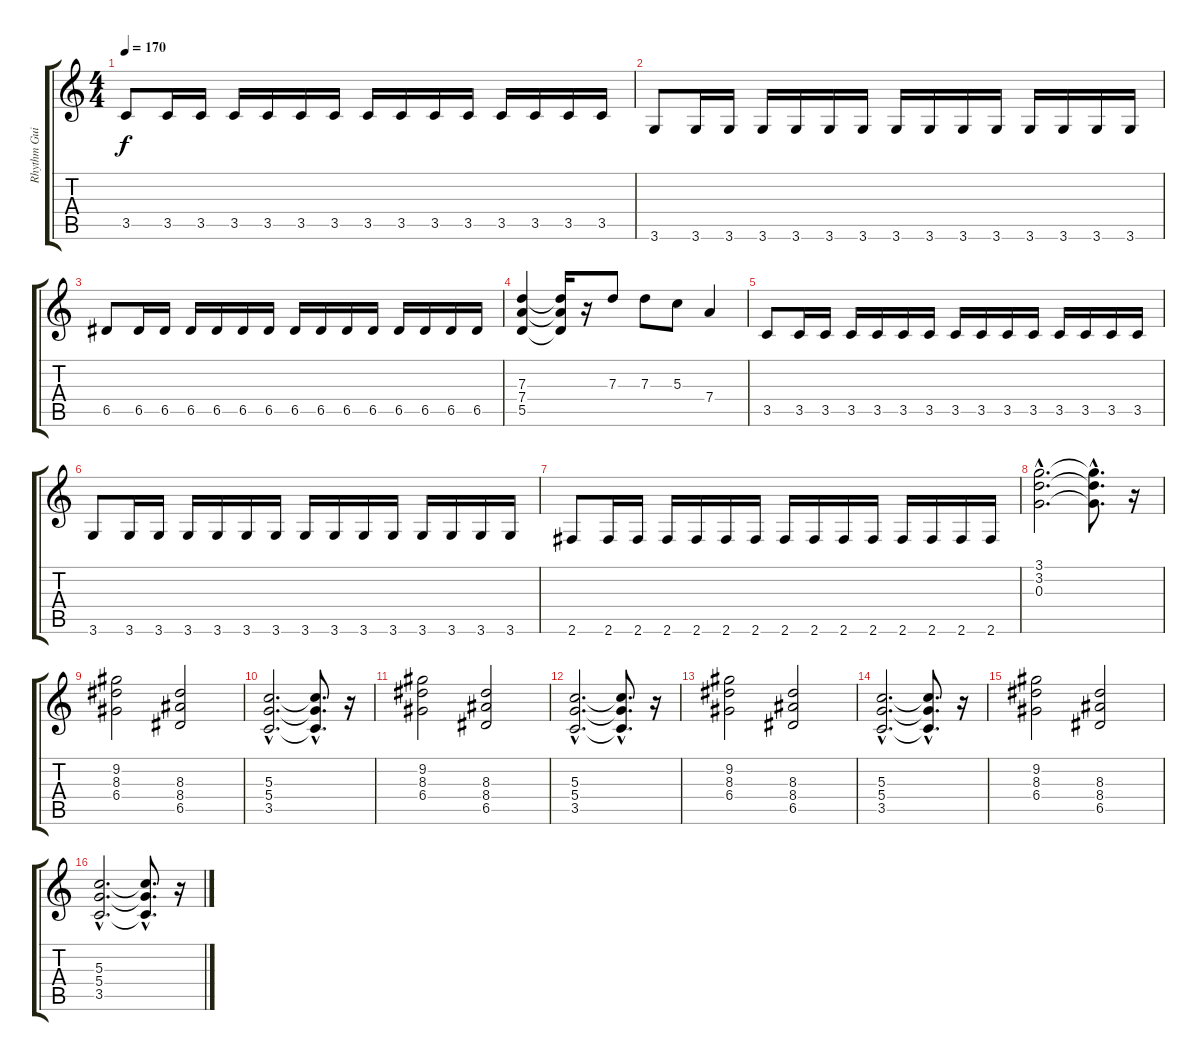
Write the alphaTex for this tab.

\track ("Rhythm Guitar" "Rhythm Gui") {instrument distortionguitar}
\staff {score tabs}
\tuning (E4 B3 G3 D3 A2 E2) {hide}
\ts (4 4)
\tempo 170
\clef g2
\ks c
3.5.8{dy f} 3.5.16 3.5.16 3.5.16 3.5.16 3.5.16 3.5.16 3.5.16 3.5.16 3.5.16 3.5.16 3.5.16 3.5.16 3.5.16 3.5.16 |
3.6.8 3.6.16 3.6.16 3.6.16 3.6.16 3.6.16 3.6.16 3.6.16 3.6.16 3.6.16 3.6.16 3.6.16 3.6.16 3.6.16 3.6.16 |
6.5.8 6.5.16 6.5.16 6.5.16 6.5.16 6.5.16 6.5.16 6.5.16 6.5.16 6.5.16 6.5.16 6.5.16 6.5.16 6.5.16 6.5.16 |
(7.3 7.4 5.5).4 (7.3{t} 7.4{t} 5.5{t}).16 r.16 7.3.8 7.3.8 5.3.8 7.4.4 |
3.5.8 3.5.16 3.5.16 3.5.16 3.5.16 3.5.16 3.5.16 3.5.16 3.5.16 3.5.16 3.5.16 3.5.16 3.5.16 3.5.16 3.5.16 |
3.6.8 3.6.16 3.6.16 3.6.16 3.6.16 3.6.16 3.6.16 3.6.16 3.6.16 3.6.16 3.6.16 3.6.16 3.6.16 3.6.16 3.6.16 |
2.6.8 2.6.16 2.6.16 2.6.16 2.6.16 2.6.16 2.6.16 2.6.16 2.6.16 2.6.16 2.6.16 2.6.16 2.6.16 2.6.16 2.6.16 |
(3.1{hac} 3.2{hac} 0.3{hac}).2{d} (3.1{hac t} 3.2{hac t} 0.3{hac t}).8{d} r.16 |
(9.2 8.3 6.4).2 (8.3 8.4 6.5).2 |
(5.3{hac} 5.4{hac} 3.5{hac}).2{d} (5.3{hac t} 5.4{hac t} 3.5{hac t}).8{d} r.16 |
(9.2 8.3 6.4).2 (8.3 8.4 6.5).2 |
(5.3{hac} 5.4{hac} 3.5{hac}).2{d} (5.3{hac t} 5.4{hac t} 3.5{hac t}).8{d} r.16 |
(9.2 8.3 6.4).2 (8.3 8.4 6.5).2 |
(5.3{hac} 5.4{hac} 3.5{hac}).2{d} (5.3{hac t} 5.4{hac t} 3.5{hac t}).8{d} r.16 |
(9.2 8.3 6.4).2 (8.3 8.4 6.5).2 |
(5.3{hac} 5.4{hac} 3.5{hac}).2{d} (5.3{hac t} 5.4{hac t} 3.5{hac t}).8{d} r.16
